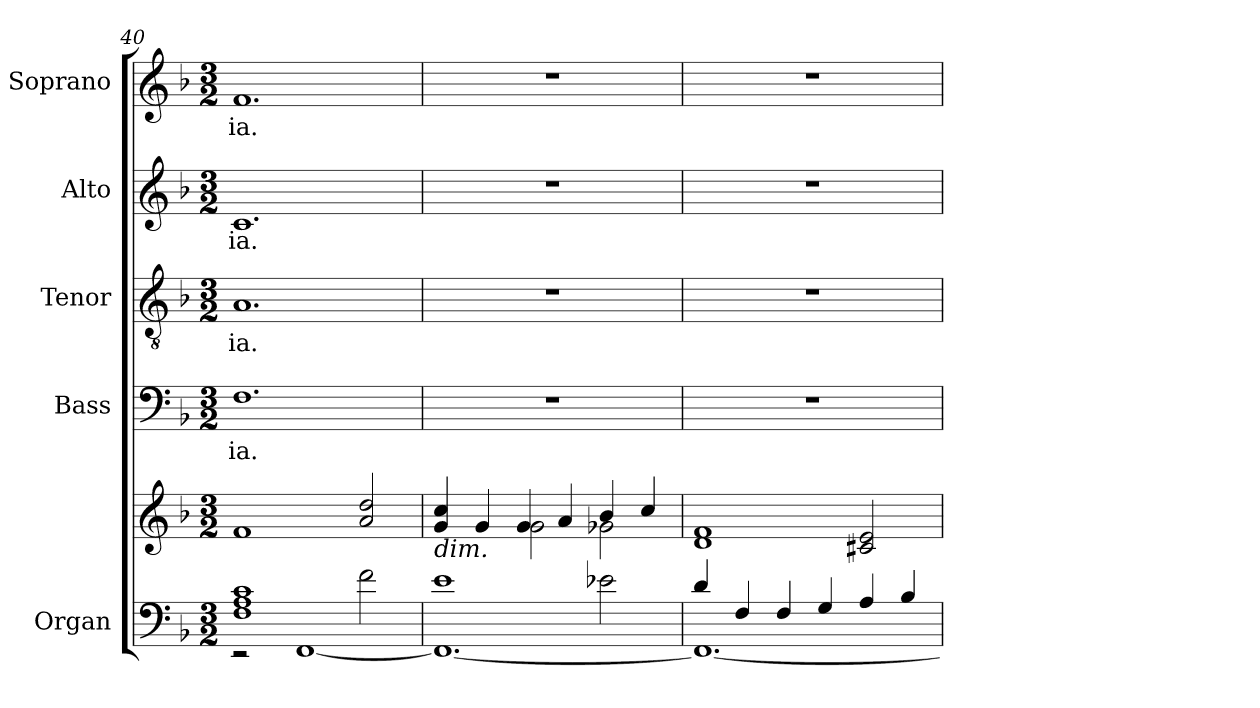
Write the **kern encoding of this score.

**kern	**kern	**kern	**text	**kern	**text	**kern	**text	**kern	**text
*part5	*part5	*part4	*part4	*part3	*part3	*part2	*part2	*part1	*part1
*staff6	*staff5	*staff4	*staff4	*staff3	*staff3	*staff2	*staff2	*staff1	*staff1
*I"Organ	*	*I"Bass	*	*I"Tenor	*	*I"Alto	*	*I"Soprano	*
*I'Org.	*	*I'B.	*	*I'T.	*	*I'A.	*	*I'S.	*
*clefF4	*clefG2	*clefF4	*	*clefGv2	*	*clefG2	*	*clefG2	*
*	*	*	*	*ITrd7c12	*	*	*	*	*
*k[b-]	*k[b-]	*k[b-]	*	*k[b-]	*	*k[b-]	*	*k[b-]	*
*F:	*F:	*F:	*	*F:	*	*F:	*	*F:	*
*M3/2	*M3/2	*M3/2	*	*M3/2	*	*M3/2	*	*M3/2	*
=40	=40	=40	=40	=40	=40	=40	=40	=40	=40
*^	*	*	*	*	*	*	*	*	*
!	!	!	!	!LO:LY:b:color=#000000	!	!	!	!	!	!
!	!	!	!	!	!	!LO:LY:b:color=#000000	!	!	!	!
!	!	!	!	!	!	!	!	!LO:LY:b:color=#000000	!	!
!	!	!	!	!	!	!	!	!	!	!LO:LY:b:color=#000000
1Fi 1Ai 1ci	2r	1fi	1.Fi	-ia.	1.AAi	-ia.	1.ci	-ia.	1.fi	-ia.
.	[<1FFi	.	.	.	.	.	.	.	.	.
2fi\	.	2ai/ 2ddi	.	.	.	.	.	.	.	.
!!LO:LB:g=z
=41	=41	=41	=41	=41	=41	=41	=41	=41	=41	=41
*	*	*^	*	*	*	*	*	*	*	*
!	!	!LO:TX:b:i:t=dim.	!	!	!	!	!	!	!	!	!
!	!	!	!	!LO:N:vis=1	!	!LO:N:vis=1	!	!LO:N:vis=1	!	!LO:N:vis=1	!
1ei	1.FFi_<	4gi/ 4cci	2ryy	1.r	.	1.r	.	1.r	.	1.r	.
.	.	4gi/	.	.	.	.	.	.	.	.	.
.	.	4gi/	2gi\	.	.	.	.	.	.	.	.
.	.	4ai/	.	.	.	.	.	.	.	.	.
2e-Xi\	.	4b-i/	2g-Xi\	.	.	.	.	.	.	.	.
.	.	4cci/	.	.	.	.	.	.	.	.	.
*	*	*v	*v	*	*	*	*	*	*	*	*
=42	=42	=42	=42	=42	=42	=42	=42	=42	=42	=42
!	!	!	!LO:N:vis=1	!	!LO:N:vis=1	!	!LO:N:vis=1	!	!LO:N:vis=1	!
4di/	1.FFi_<	1di 1fi	1.r	.	1.r	.	1.r	.	1.r	.
4Fi/	.	.	.	.	.	.	.	.	.	.
4Fi/	.	.	.	.	.	.	.	.	.	.
4Gi/	.	.	.	.	.	.	.	.	.	.
4Ai/	.	2c#Xi/ 2ei	.	.	.	.	.	.	.	.
4B-i/	.	.	.	.	.	.	.	.	.	.
*v	*v	*	*	*	*	*	*	*	*	*
=	=	=	=	=	=	=	=	=	=
*-	*-	*-	*-	*-	*-	*-	*-	*-	*-
